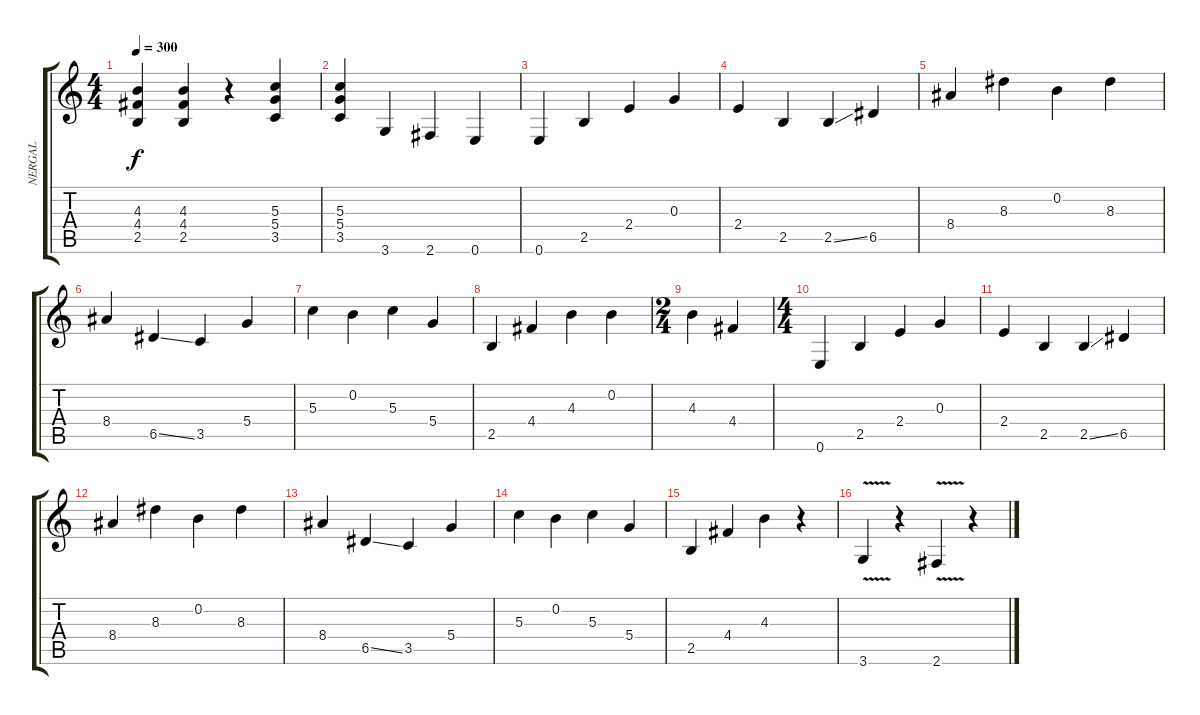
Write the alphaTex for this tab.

\track ("NERGAL" "NERGAL") {instrument distortionguitar}
\staff {score tabs}
\tuning (E4 B3 G3 D3 A2 E2) {hide}
\ts (4 4)
\tempo 300
\clef g2
\ks c
(4.3 4.4 2.5).4{dy f} (4.3 4.4 2.5).4 r.4 (5.3 5.4 3.5).4 |
(5.3 5.4 3.5).4 3.6.4 2.6.4 0.6.4 |
0.6.4 2.5.4 2.4.4 0.3.4 |
2.4.4 2.5.4 2.5{ss}.4 6.5.4 |
8.4.4 8.3.4 0.2.4 8.3.4 |
8.4.4 6.5{ss}.4 3.5.4 5.4.4 |
5.3.4 0.2.4 5.3.4 5.4.4 |
2.5.4 4.4.4 4.3.4 0.2.4 |
\ts (2 4)
4.3.4 4.4.4 |
\ts (4 4)
0.6.4 2.5.4 2.4.4 0.3.4 |
2.4.4 2.5.4 2.5{ss}.4 6.5.4 |
8.4.4 8.3.4 0.2.4 8.3.4 |
8.4.4 6.5{ss}.4 3.5.4 5.4.4 |
5.3.4 0.2.4 5.3.4 5.4.4 |
2.5.4 4.4.4 4.3.4 r.4 |
3.6{v}.4 r.4 2.6{v}.4 r.4
